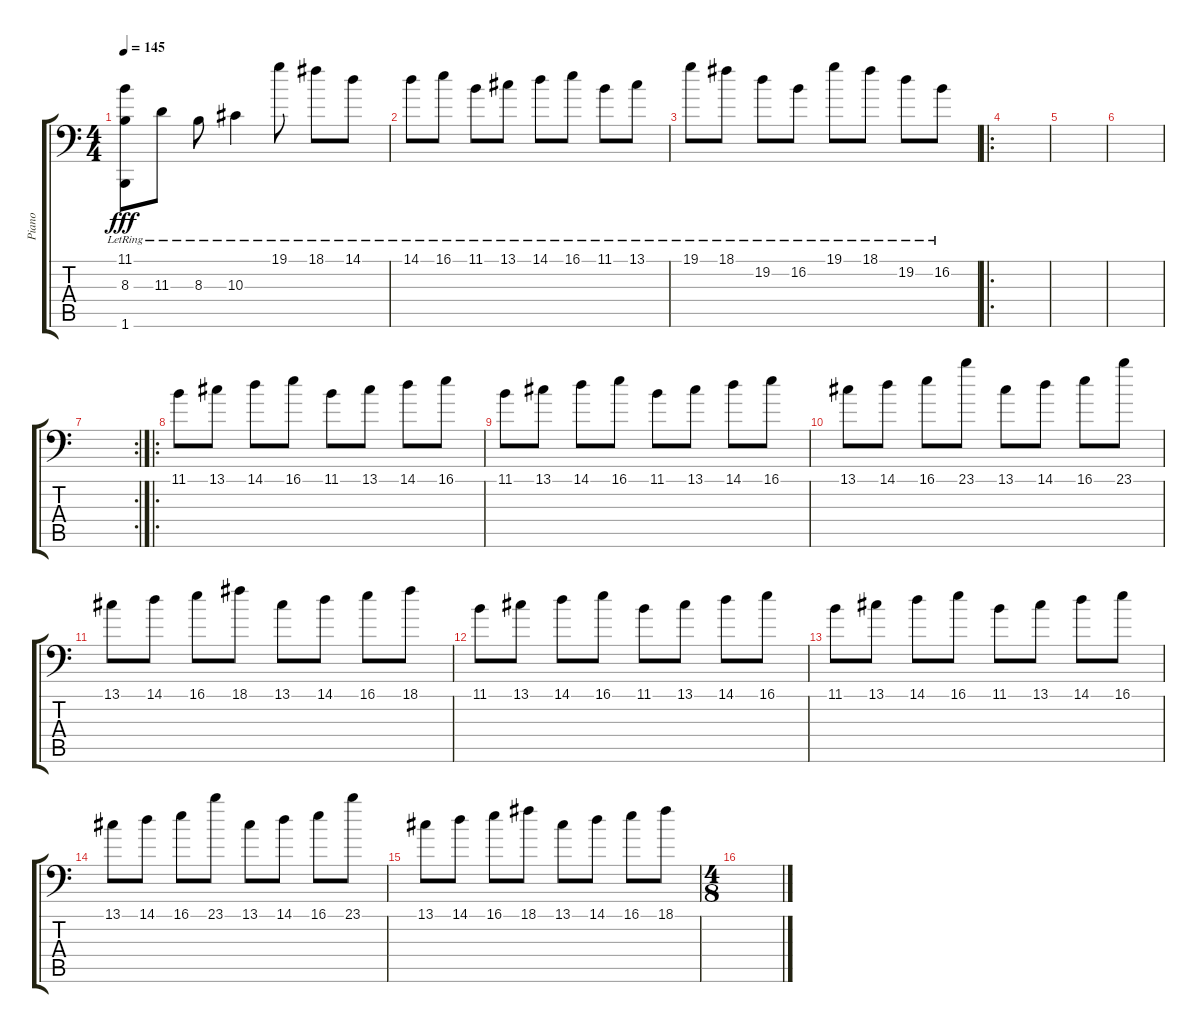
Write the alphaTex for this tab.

\track ("Piano" "Piano") {instrument acousticgrandpiano}
\staff {score tabs}
\tuning (C4 G3 Eb3 Bb2 F2 Bb1) {hide}
\ts (4 4)
\tempo 145
\clef f4
\ks c
(11.1{lr} 8.3{lr} 1.6{lr}).8{dy fff} 11.3{lr}.8 8.3{lr}.8 10.3{lr}.4 19.1{lr}.8 18.1{lr}.8 14.1{lr}.8 |
14.1{lr}.8 16.1{lr}.8 11.1{lr}.8 13.1{lr}.8 14.1{lr}.8 16.1{lr}.8 11.1{lr}.8 13.1{lr}.8 |
19.1{lr}.8 18.1{lr}.8 19.2{lr}.8 16.2{lr}.8 19.1{lr}.8 18.1{lr}.8 19.2{lr}.8 16.2{lr}.8 |
\ro
|
|
|
\rc 2
|
\ro
11.1.8 13.1.8 14.1.8 16.1.8 11.1.8 13.1.8 14.1.8 16.1.8 |
11.1.8 13.1.8 14.1.8 16.1.8 11.1.8 13.1.8 14.1.8 16.1.8 |
13.1.8 14.1.8 16.1.8 23.1.8 13.1.8 14.1.8 16.1.8 23.1.8 |
13.1.8 14.1.8 16.1.8 18.1.8 13.1.8 14.1.8 16.1.8 18.1.8 |
11.1.8 13.1.8 14.1.8 16.1.8 11.1.8 13.1.8 14.1.8 16.1.8 |
11.1.8 13.1.8 14.1.8 16.1.8 11.1.8 13.1.8 14.1.8 16.1.8 |
13.1.8 14.1.8 16.1.8 23.1.8 13.1.8 14.1.8 16.1.8 23.1.8 |
13.1.8 14.1.8 16.1.8 18.1.8 13.1.8 14.1.8 16.1.8 18.1.8 |
\ts (4 8)
